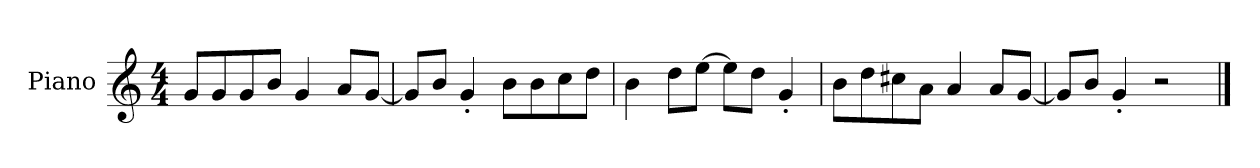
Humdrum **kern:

**kern
*part1
*staff1
*I"Piano
*I'P-no
*clefG2
*k[]
*M4/4
*MM90
=1
8g/L
8g/
8g/
8b/J
4g/
8a/L
[8g/J
=2
8g/L]
8b/J
4g'/
8b\L
8b\
8cc\
8dd\J
=3
4b\
8dd\L
[8ee\J
8ee\L]
8dd\J
4g'/
=4
8b\L
8dd\
8cc#X\
8a\J
4a/
8a/L
[8g/J
=5
8g/L]
8b/J
4g'/
2r
==
*-
